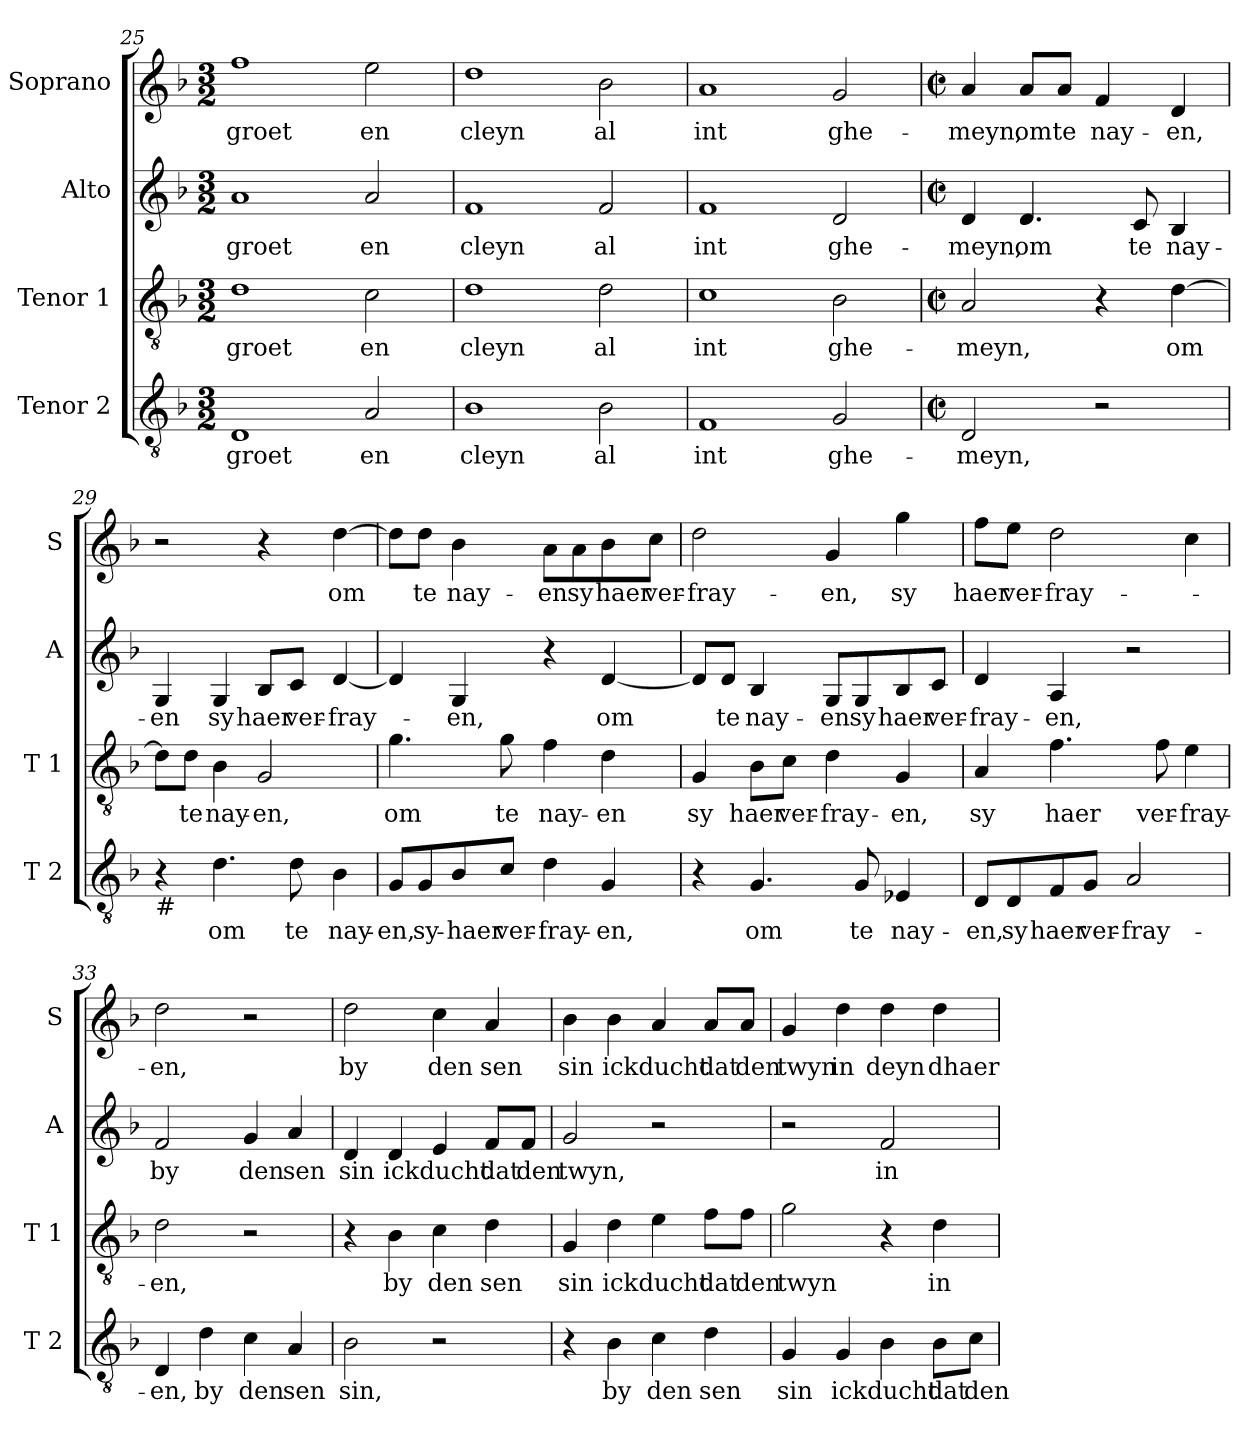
**kern	**text	**kern	**text	**kern	**text	**kern	**text
*part4	*part4	*part3	*part3	*part2	*part2	*part1	*part1
*staff4	*staff4	*staff3	*staff3	*staff2	*staff2	*staff1	*staff1
*I"Tenor 2	*	*I"Tenor 1	*	*I"Alto	*	*I"Soprano	*
*I'T 2	*	*I'T 1	*	*I'A	*	*I'S	*
*clefGv2	*	*clefGv2	*	*clefG2	*	*clefG2	*
*k[b-]	*	*k[b-]	*	*k[b-]	*	*k[b-]	*
*F:	*	*F:	*	*F:	*	*F:	*
*M3/2	*	*M3/2	*	*M3/2	*	*M3/2	*
=25	=25	=25	=25	=25	=25	=25	=25
1D	groet	1d	groet	1a	groet	1ff	groet
2A/	en	2c\	en	2a/	en	2ee\	en
!!LO:PB:g=z
=26	=26	=26	=26	=26	=26	=26	=26
1B-	cleyn	1d	cleyn	1f	cleyn	1dd	cleyn
2B-\	al	2d\	al	2f/	al	2b-\	al
=27	=27	=27	=27	=27	=27	=27	=27
1F	int	1c	int	1f	int	1a	int
2G/	ghe-	2B-\	ghe-	2d/	ghe-	2g/	ghe-
=28	=28	=28	=28	=28	=28	=28	=28
*M2/2	*	*M2/2	*	*M2/2	*	*M2/2	*
*met(c|)	*	*met(c|)	*	*met(c|)	*	*met(c|)	*
2D/	-meyn,	2A/	-meyn,	4d/	-meyn,	4a/	-meyn,
.	.	.	.	4.d/	om	8a/L	om
.	.	.	.	.	.	8a/J	te
2r	.	4r	.	.	.	4f/	nay-
.	.	.	.	8c/	te	.	.
.	.	[4d\	om	4B-/	nay-	4d/	-en,
=29	=29	=29	=29	=29	=29	=29	=29
!LO:TX:b:t=#	!	!	!	!	!	!	!
4r	.	8d\L]	.	4G/	-en	2r	.
.	.	8d\J	te	.	.	.	.
4.d\	om	4B-\	nay-	4G/	sy	.	.
.	.	2G/	-en,	8B-/L	haer	4r	.
8d\	te	.	.	8c/J	ver-	.	.
4B-\	nay-	.	.	[4d/	-fray-	[4dd\	om
=30	=30	=30	=30	=30	=30	=30	=30
8G/L	-en,	4.g\	om	4d/]	.	8dd\L]	.
8G/	sy-	.	.	.	.	8dd\J	te
8B-/	-haer	.	.	4G/	-en,	4b-\	nay-
8c/J	ver-	8g\	te	.	.	.	.
4d\	-fray-	4f\	nay-	4r	.	8a\L	-en
.	.	.	.	.	.	8a\	sy
4G/	-en,	4d\	-en	[4d/	om	8b-\	haer
.	.	.	.	.	.	8cc\J	ver-
!!LO:LB:g=z
=31	=31	=31	=31	=31	=31	=31	=31
4r	.	4G/	sy	8d/L]	.	2dd\	-fray-
.	.	.	.	8d/J	te	.	.
4.G/	om	8B-\L	haer	4B-/	nay-	.	.
.	.	8c\J	ver-	.	.	.	.
.	.	4d\	-fray-	8G/L	-en	4g/	-en,
8G/	te	.	.	8G/	sy	.	.
4E-X/	nay-	4G/	-en,	8B-/	haer	4gg\	sy
.	.	.	.	8c/J	ver-	.	.
=32	=32	=32	=32	=32	=32	=32	=32
8D/L	-en,	4A/	sy	4d/	-fray-	8ff\L	haer
8D/	sy	.	.	.	.	8ee\J	ver-
8F/	haer	4.f\	haer	4A/	-en,	2dd\	-fray-
8G/J	ver-	.	.	.	.	.	.
2A/	-fray-	.	.	2r	.	.	.
.	.	8f\	ver-	.	.	.	.
.	.	4e\	-fray-	.	.	4cc\	.
=33	=33	=33	=33	=33	=33	=33	=33
4D/	-en,	2d\	-en,	2f/	by	2dd\	-en,
4d\	by	.	.	.	.	.	.
4c\	den	2r	.	4g/	den	2r	.
4A/	sen	.	.	4a/	sen	.	.
=34	=34	=34	=34	=34	=34	=34	=34
2B-\	sin,	4r	.	4d/	sin	2dd\	by
.	.	4B-\	by	4d/	ick	.	.
2r	.	4c\	den	4e/	ducht	4cc\	den
.	.	4d\	sen	8f/L	dat	4a/	sen
.	.	.	.	8f/J	den	.	.
!!LO:LB:g=z
=35	=35	=35	=35	=35	=35	=35	=35
4r	.	4G/	sin	2g/	twyn,	4b-\	sin
4B-\	by	4d\	ick	.	.	4b-\	ick
4c\	den	4e\	ducht	2r	.	4a/	ducht
4d\	sen	8f\L	dat	.	.	8a/L	dat
.	.	8f\J	den	.	.	8a/J	den
=36	=36	=36	=36	=36	=36	=36	=36
4G/	sin	2g\	twyn	2r	.	4g/	twyn
4G/	ick	.	.	.	.	4dd\	in
4B-\	ducht	4r	.	2f/	in	4dd\	deyn
8B-\L	dat	4d\	in	.	.	4dd\	dhaer
8c\J	den	.	.	.	.	.	.
=	=	=	=	=	=	=	=
*-	*-	*-	*-	*-	*-	*-	*-
